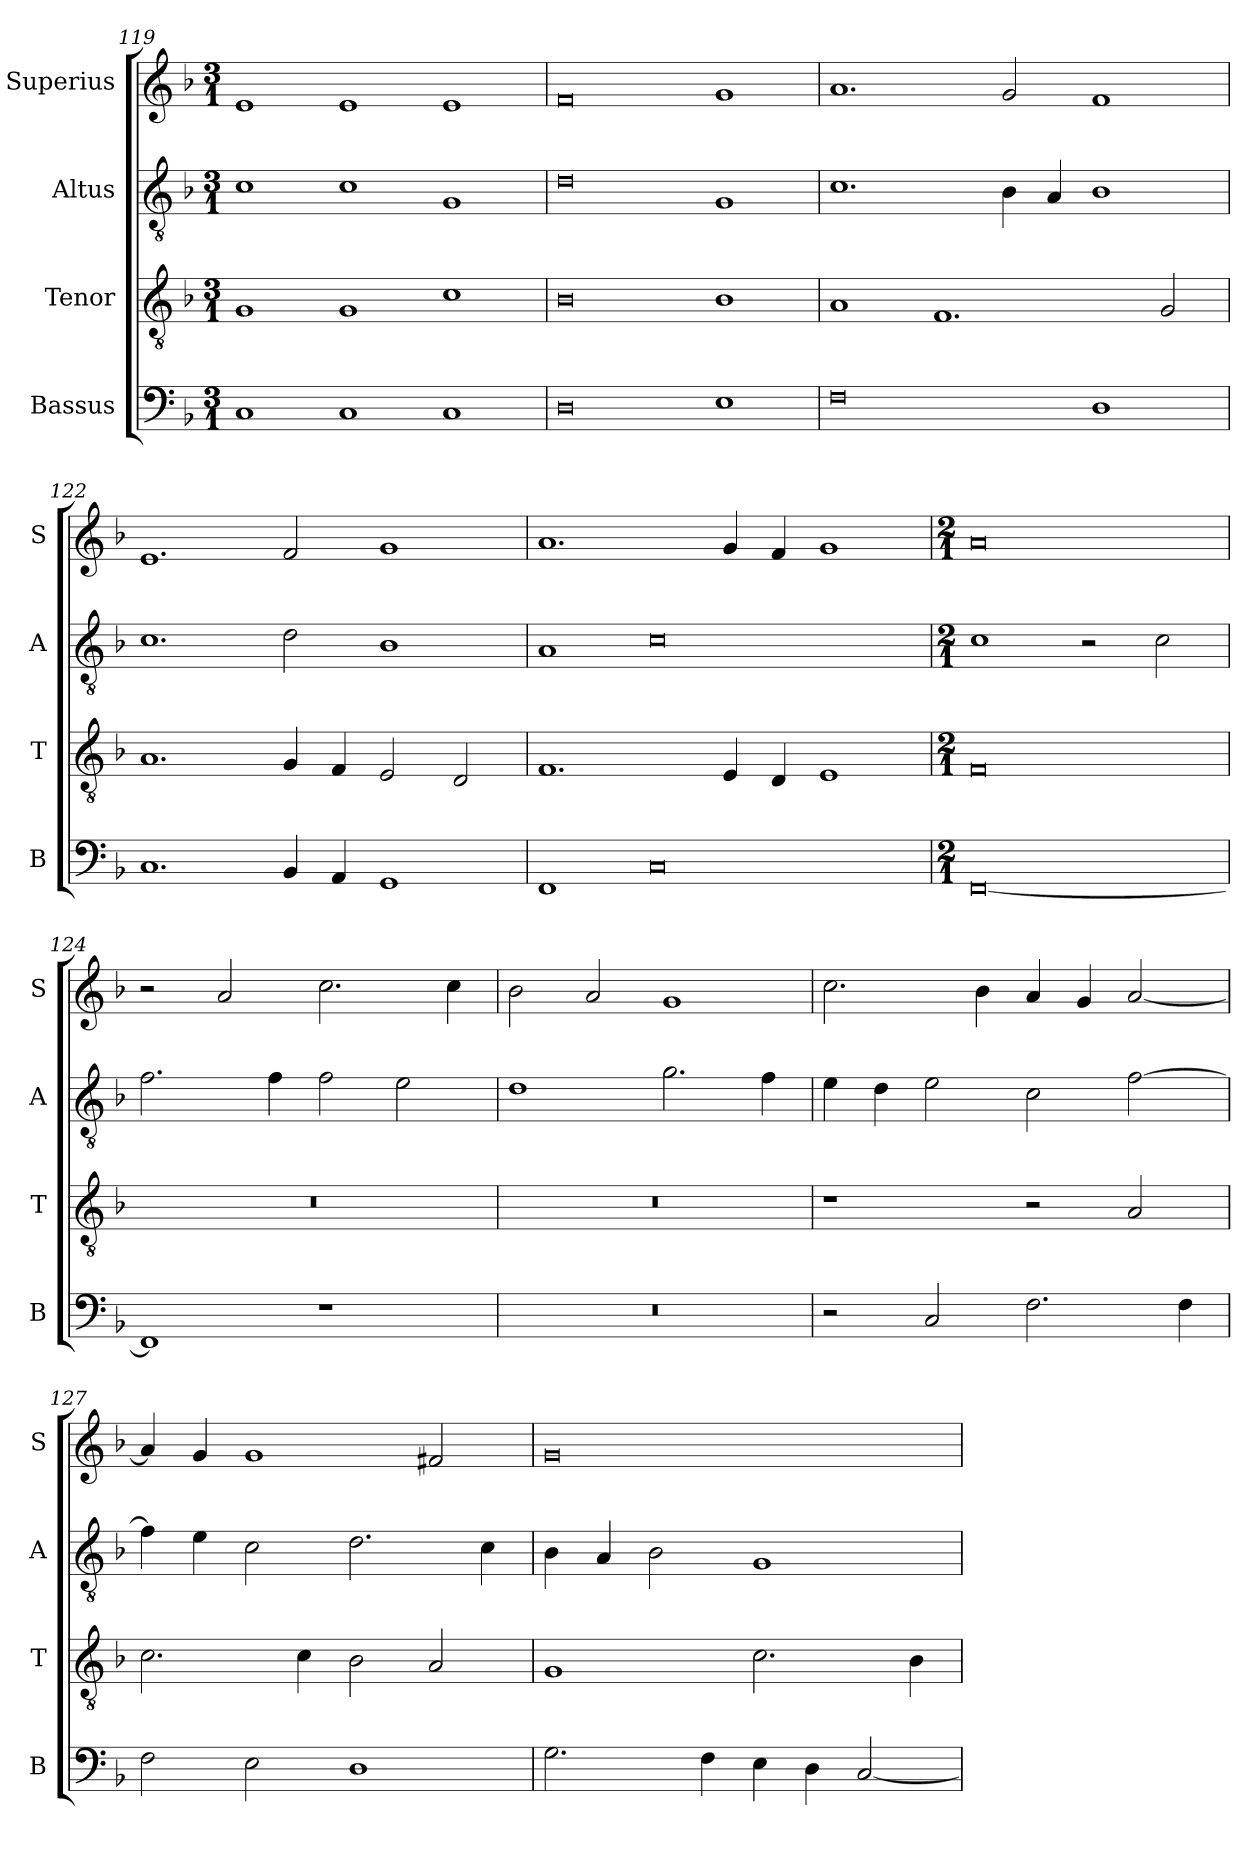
**kern	**kern	**kern	**kern
*part4	*part3	*part2	*part1
*staff4	*staff3	*staff2	*staff1
*I"Bassus	*I"Tenor	*I"Altus	*I"Superius
*I'B	*I'T	*I'A	*I'S
*clefF4	*clefGv2	*clefGv2	*clefG2
*k[b-]	*k[b-]	*k[b-]	*k[b-]
*F:	*F:	*F:	*F:
*M3/1	*M3/1	*M3/1	*M3/1
=119	=119	=119	=119
1C	1G	1c	1e
1C	1G	1c	1e
1C	1c	1G	1e
=120	=120	=120	=120
0D	0B-	0d	0f
1E	1B-	1G	1g
=121	=121	=121	=121
0F	1A	1.c	1.a
.	1.F	.	.
.	.	4B-	2g
.	.	4A	.
1D	.	1B-	1f
.	2G	.	.
=122	=122	=122	=122
1.C	1.A	1.c	1.e
4BB-	4G	2d	2f
4AA	4F	.	.
1GG	2E	1B-	1g
.	2D	.	.
=123	=123	=123	=123
1FF	1.F	1A	1.a
0C	.	0c	.
.	4E	.	4g
.	4D	.	4f
.	1E	.	1g
=	=	=	=
*M2/1	*M2/1	*M2/1	*M2/1
[0FF	0F	1c	0a
.	.	2r	.
.	.	2c	.
=124	=124	=124	=124
1FF]	0r	2.f	2r
.	.	.	2a
.	.	4f	.
1r	.	2f	2.cc
.	.	2e	.
.	.	.	4cc
=125	=125	=125	=125
0r	0r	1d	2b-
.	.	.	2a
.	.	2.g	1g
.	.	4f	.
=126	=126	=126	=126
2r	1r	4e	2.cc
.	.	4d	.
2C	.	2e	.
.	.	.	4b-
2.F	2r	2c	4a
.	.	.	4g
.	2A	[2f	[2a
4F	.	.	.
=127	=127	=127	=127
2F	2.c	4f]	4a]
.	.	4e	4g
2E	.	2c	1g
.	4c	.	.
1D	2B-	2.d	.
.	2A	.	2f#X
.	.	4c	.
=128	=128	=128	=128
2.G	1G	4B-	0g
.	.	4A	.
.	.	2B-	.
4F	.	.	.
4E	2.c	1G	.
4D	.	.	.
[2C	.	.	.
.	4B-	.	.
=	=	=	=
*-	*-	*-	*-
